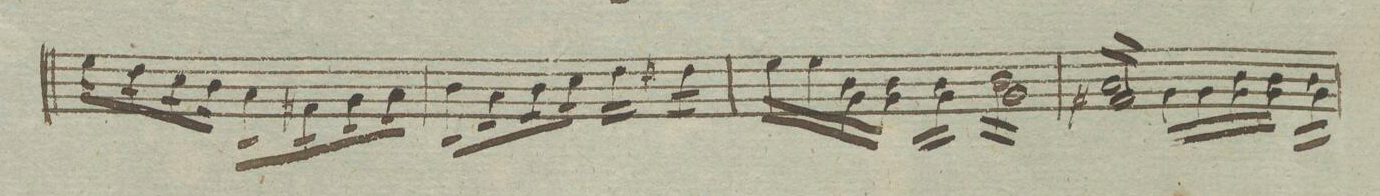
**kern	**dynam
*I"Violino. 2do	*
*clefG2	*
*k[]	*
*met(c|)	*
*M2/2	*
16ee\LL	.
16ee\	.
16dd\	.
16dd\	.
16cc\	.
16cc\	.
16b\	.
16b\JJ	.
16aLL\	.
16a/	.
16f#X/	.
16f#/	.
16g/	.
16g/	.
16a/	.
16a/JJ	.
=40	=40
16b\LL	.
16b\	.
16a/	.
16a/	.
16b\	.
16b\	.
16cc\	.
16cc\JJ	.
16dd\LL	.
16dd\	.
16dd\	.
16dd\JJ	.
16dd#X\LL	.
16dd#\	.
16dd#\	.
16dd#\JJ	.
=41	=41
*Xtremolo	*
16ee\LL	.
16ee\	.
16g/ 16b/	.
16g/JJ 16b/	.
*tremolo	*
16g\LL 16b\	.
16g/ 16b/	.
16g/ 16b/	.
16g\JJ 16b\	.
16gLL\ 16b\	.
16g/ 16b/	.
16g/ 16b/	.
16g/ 16b/	.
16g/ 16b/	.
16g/ 16b/	.
16g/ 16b/	.
16g/JJ 16b/	.
=42	=42
16f#X/LL 16a/	.
16f#/ 16a/	.
16f#/ 16a/	.
16f#/ 16a/	.
16f#/ 16a/	.
16f#/ 16a/	.
16f#/ 16a/	.
16f#/JJ 16a/	.
*Xtremolo	*
16gLL\	.
16g/	.
16g/ 16b/	.
16g/JJ 16b/	.
*tremolo	*
16gLL\ 16b\	.
16g/ 16b/	.
16g/ 16b/	.
16g/JJ 16b/	.
=43	=43
*-	*-
